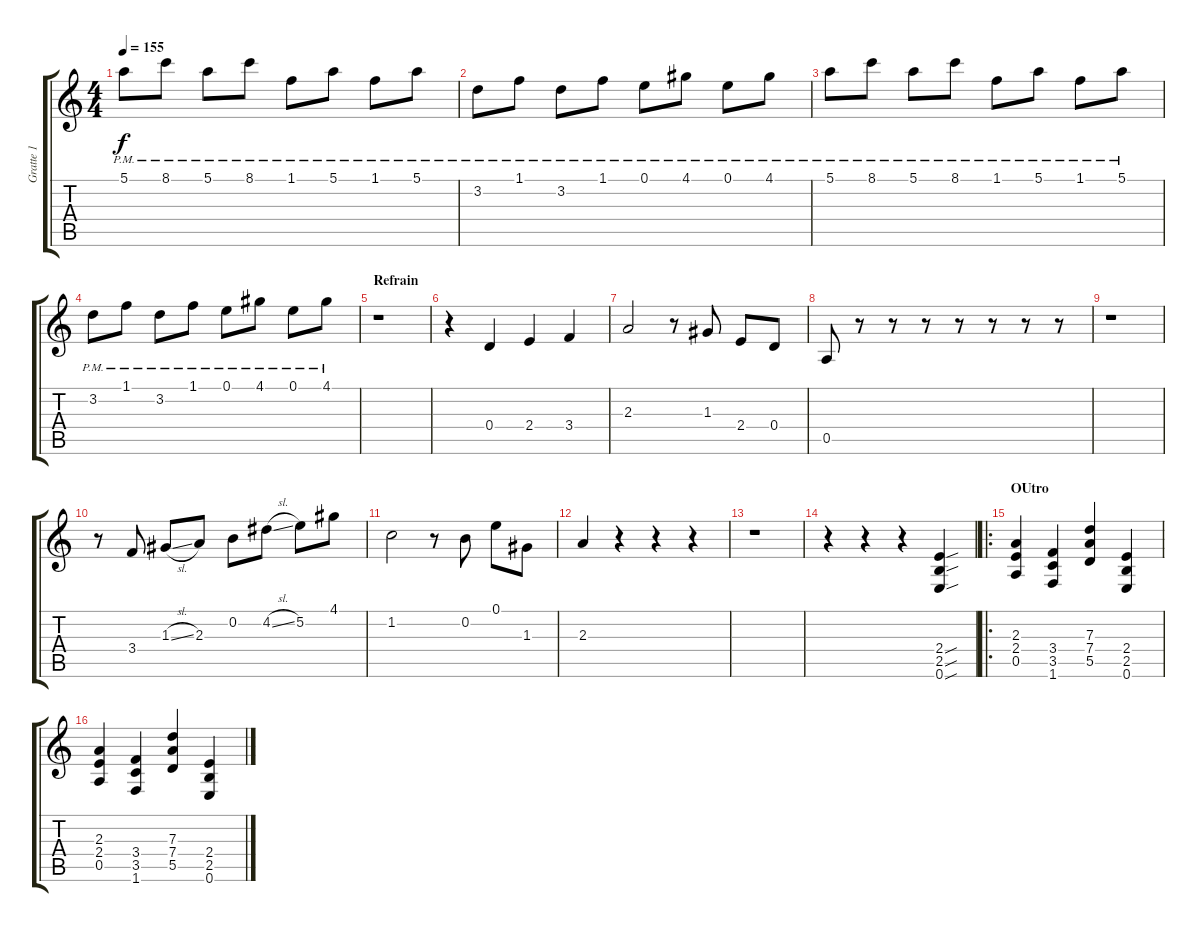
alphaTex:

\track ("Gratte 1" "Gratte 1") {instrument overdrivenguitar}
\staff {score tabs}
\tuning (E4 B3 G3 D3 A2 E2) {hide}
\ts (4 4)
\tempo 155
\clef g2
\ks c
5.1{pm}.8{dy f} 8.1{pm}.8 5.1{pm}.8 8.1{pm}.8 1.1{pm}.8 5.1{pm}.8 1.1{pm}.8 5.1{pm}.8 |
3.2{pm}.8 1.1{pm}.8 3.2{pm}.8 1.1{pm}.8 0.1{pm}.8 4.1{pm}.8 0.1{pm}.8 4.1{pm}.8 |
5.1{pm}.8 8.1{pm}.8 5.1{pm}.8 8.1{pm}.8 1.1{pm}.8 5.1{pm}.8 1.1{pm}.8 5.1{pm}.8 |
3.2{pm}.8 1.1{pm}.8 3.2{pm}.8 1.1{pm}.8 0.1{pm}.8 4.1{pm}.8 0.1{pm}.8 4.1{pm}.8 |
\section ("" "Refrain")
r.1 |
r.4 0.4.4 2.4.4 3.4.4 |
2.3.2 r.8 1.3.8 2.4.8 0.4.8 |
0.5.8 r.8 r.8 r.8 r.8 r.8 r.8 r.8 |
r.1 |
r.8 3.4.8 1.3{sl}.8 2.3.8 0.2.8 4.2{sl}.8 5.2.8 4.1.8 |
1.2.2 r.8 0.2.8 0.1.8 1.3.8 |
2.3.4 r.4 r.4 r.4 |
r.1 |
r.4 r.4 r.4 (2.4{sou} 2.5{sou} 0.6{sou}).4 |
\ro
\section ("" "OUtro")
(2.3 2.4 0.5).4 (3.4 3.5 1.6).4 (7.3 7.4 5.5).4 (2.4 2.5 0.6).4 |
(2.3 2.4 0.5).4 (3.4 3.5 1.6).4 (7.3 7.4 5.5).4 (2.4 2.5 0.6).4
